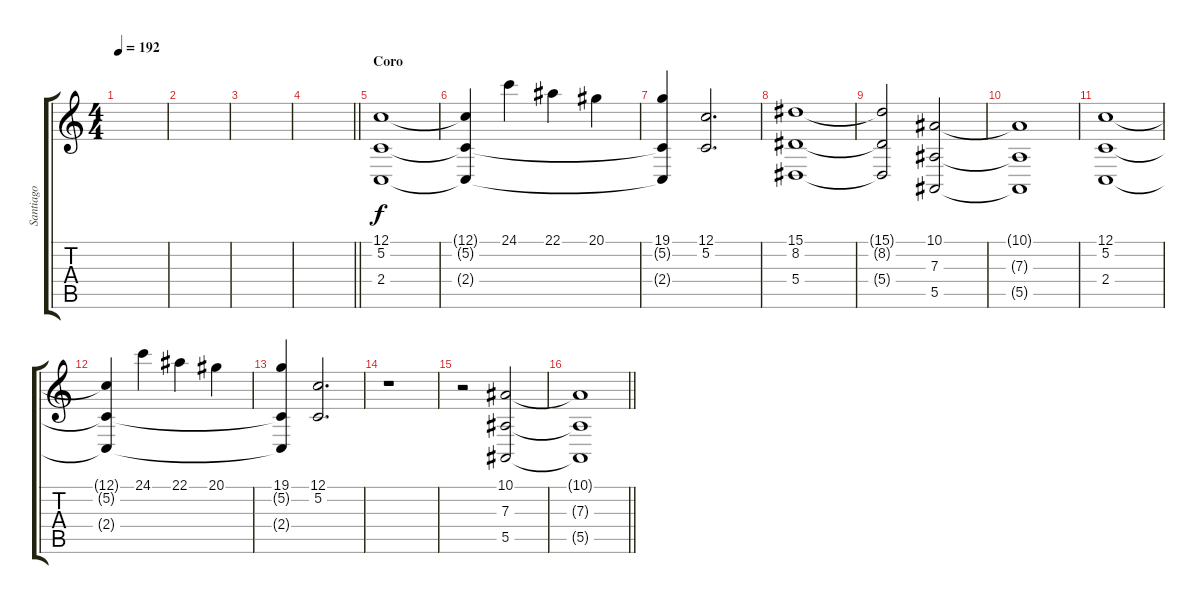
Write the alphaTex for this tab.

\track ("Santiago" "Santiago") {instrument lead2sawtooth}
\staff {score tabs}
\tuning (C4 G3 Eb3 Bb2 F2 C2) {hide}
\ts (4 4)
\tempo 192
\clef g2
\ks c
|
|
|
\barLineRight lightlight
|
\section ("" "Coro")
(12.1 5.2 2.4).1{dy f instrument stringensemble1} |
(12.1{t} 5.2{t} 2.4{t}).4 24.1.4 22.1.4 20.1.4 |
(19.1 5.2{t} 2.4{t}).4 (12.1 5.2).2{d} |
(15.1 8.2 5.4).1 |
(15.1{t} 8.2{t} 5.4{t}).2 (10.1 7.3 5.5).2 |
(10.1{t} 7.3{t} 5.5{t}).1 |
(12.1 5.2 2.4).1{instrument stringensemble1} |
(12.1{t} 5.2{t} 2.4{t}).4 24.1.4 22.1.4 20.1.4 |
(19.1 5.2{t} 2.4{t}).4 (12.1 5.2).2{d} |
r.1 |
r.2 (10.1 7.3 5.5).2 |
\barLineRight lightlight
(10.1{t} 7.3{t} 5.5{t}).1
